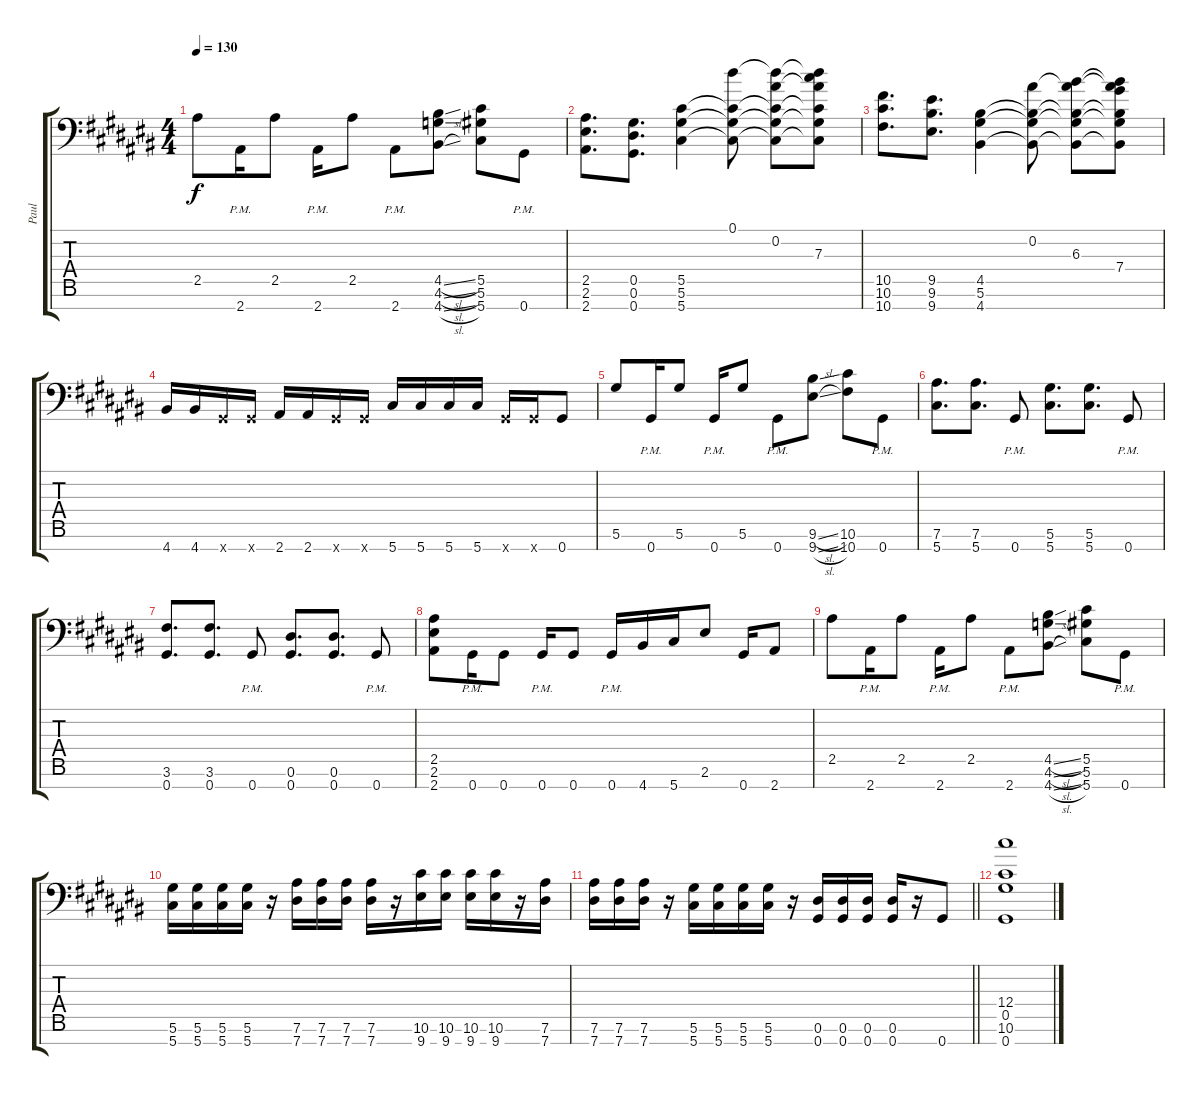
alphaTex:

\track ("Paul" "Paul") {instrument distortionguitar}
\staff {score tabs}
\tuning (Eb4 Bb3 Gb3 Db3 Ab2 Eb2 Ab1) {hide}
\ts (4 4)
\tempo 130
\clef f4
\ks a#minor
2.5.8{dy f} 2.7{pm}.16 2.5.8 2.7{pm}.16 2.5.8 2.7{pm}.8 (4.5{sl} 4.6{sl} 4.7{sl}).8 (5.5 5.6 5.7).8 0.7{pm}.8 |
(2.5 2.6 2.7).8{d} (0.5 0.6 0.7).8{d} (5.5 5.6 5.7).4 (0.1 5.5{t} 5.6{t} 5.7{t}).8 (0.1{t} 0.2 5.5{t} 5.6{t} 5.7{t}).8 (0.1{t} 0.2{t} 7.3 5.5{t} 5.6{t} 5.7{t}).8 |
(10.5 10.6 10.7).8{d} (9.5 9.6 9.7).8{d} (4.5 5.6 4.7).4 (0.2 4.5{t} 5.6{t} 4.7{t}).8 (0.2{t} 6.3 4.5{t} 5.6{t} 4.7{t}).8 (0.2{t} 6.3{t} 7.4 4.5{t} 5.6{t} 4.7{t}).8 |
4.7.16 4.7.16 0.7{x}.16 0.7{x}.16 2.7.16 2.7.16 0.7{x}.16 0.7{x}.16 5.7.16 5.7.16 5.7.16 5.7.16 0.7{x}.16 0.7{x}.16 0.7.8 |
5.6.8 0.7{pm}.16 5.6.8 0.7{pm}.16 5.6.8 0.7{pm}.8 (9.6{sl} 9.7{sl}).8 (10.6 10.7).8 0.7{pm}.8 |
(7.6 5.7).8{d} (7.6 5.7).8{d} 0.7{pm}.8 (5.6 5.7).8{d} (5.6 5.7).8{d} 0.7{pm}.8 |
(3.6 0.7).8{d} (3.6 0.7).8{d} 0.7{pm}.8 (0.6 0.7).8{d} (0.6 0.7).8{d} 0.7{pm}.8 |
(2.5 2.6 2.7).8 0.7{pm}.16 0.7.8 0.7{pm}.16 0.7.8 0.7{pm}.16 4.7.16 5.7.16 2.6.8 0.7.16 2.7.8 |
2.5.8 2.7{pm}.16 2.5.8 2.7{pm}.16 2.5.8 2.7{pm}.8 (4.5{sl} 4.6{sl} 4.7{sl}).8 (5.5 5.6 5.7).8 0.7{pm}.8 |
(5.6 5.7).16 (5.6 5.7).16 (5.6 5.7).16 (5.6 5.7).16 r.16 (7.6 7.7).16 (7.6 7.7).16 (7.6 7.7).16 (7.6 7.7).16 r.16 (10.6 9.7).16 (10.6 9.7).16 (10.6 9.7).16 (10.6 9.7).16 r.16 (7.6 7.7).16 |
\barLineRight lightlight
(7.6 7.7).16 (7.6 7.7).16 (7.6 7.7).16 r.16 (5.6 5.7).16 (5.6 5.7).16 (5.6 5.7).16 (5.6 5.7).16 r.16 (0.6 0.7).16 (0.6 0.7).16 (0.6 0.7).16 (0.6 0.7).16 r.16 0.7.8 |
(12.4 0.5 10.6 0.7).1
